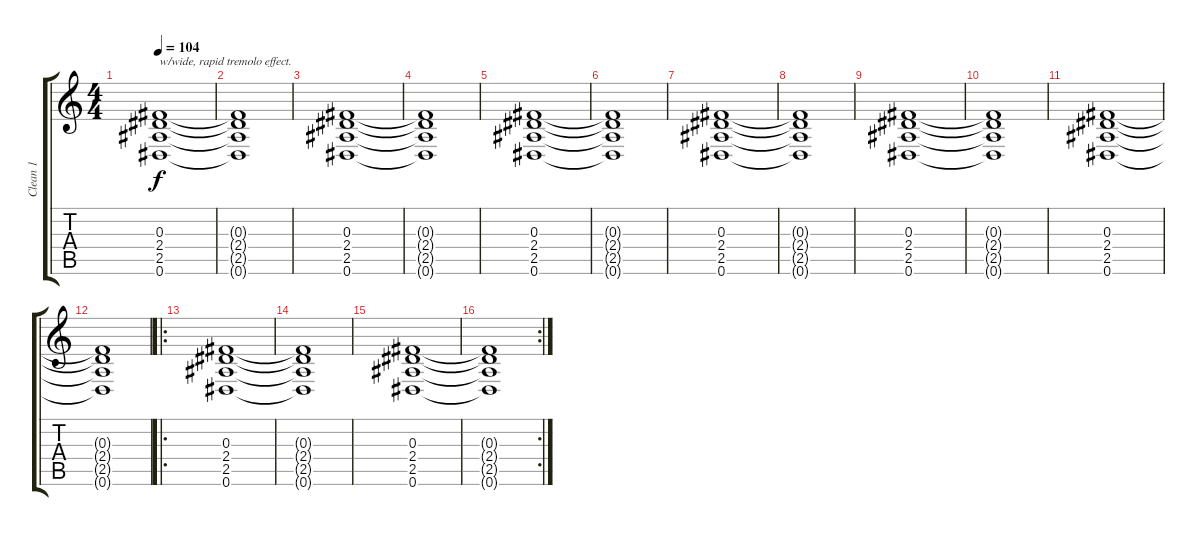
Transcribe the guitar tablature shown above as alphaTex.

\track ("Clean 1" "Clean 1") {instrument electricguitarclean}
\staff {score tabs}
\tuning (Eb4 Bb3 Gb3 Db3 Ab2 Eb2) {hide}
\ts (4 4)
\tempo 104
\clef g2
\ks c
(0.3 2.4 2.5 0.6).1{txt "w/wide, rapid tremolo effect." dy f instrument electricguitarclean} |
(0.3{t} 2.4{t} 2.5{t} 0.6{t}).1 |
(0.3 2.4 2.5 0.6).1 |
(0.3{t} 2.4{t} 2.5{t} 0.6{t}).1 |
(0.3 2.4 2.5 0.6).1 |
(0.3{t} 2.4{t} 2.5{t} 0.6{t}).1 |
(0.3 2.4 2.5 0.6).1 |
(0.3{t} 2.4{t} 2.5{t} 0.6{t}).1 |
(0.3 2.4 2.5 0.6).1 |
(0.3{t} 2.4{t} 2.5{t} 0.6{t}).1 |
(0.3 2.4 2.5 0.6).1 |
(0.3{t} 2.4{t} 2.5{t} 0.6{t}).1 |
\ro
(0.3 2.4 2.5 0.6).1 |
(0.3{t} 2.4{t} 2.5{t} 0.6{t}).1 |
(0.3 2.4 2.5 0.6).1 |
\rc 2
(0.3{t} 2.4{t} 2.5{t} 0.6{t}).1
